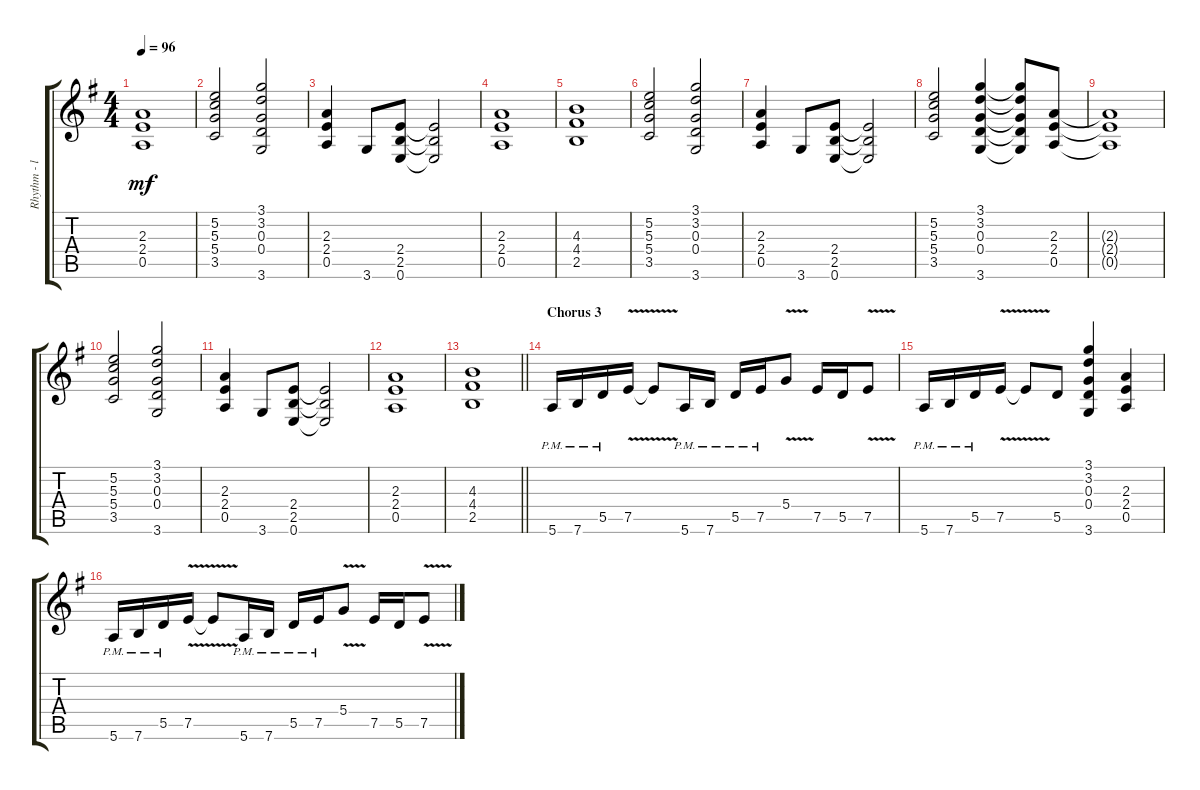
\track ("Rhythm - left" "Rhythm - l") {instrument distortionguitar}
\staff {score tabs}
\tuning (E4 B3 G3 D3 A2 E2) {hide}
\ts (4 4)
\tempo 96
\clef g2
\ks g
(2.3{t} 2.4{t} 0.5{t}).1{dy mf} |
(5.2 5.3 5.4 3.5).2 (3.1 3.2 0.3 0.4 3.6).2 |
(2.3 2.4 0.5).4 3.6.8 (2.4 2.5 0.6).8 (2.4{t} 2.5{t} 0.6{t}).2 |
(2.3 2.4 0.5).1 |
(4.3 4.4 2.5).1 |
(5.2 5.3 5.4 3.5).2 (3.1 3.2 0.3 0.4 3.6).2 |
(2.3 2.4 0.5).4 3.6.8 (2.4 2.5 0.6).8 (2.4{t} 2.5{t} 0.6{t}).2 |
(5.2 5.3 5.4 3.5).2 (3.1 3.2 0.3 0.4 3.6).4 (3.1{t} 3.2{t} 0.3{t} 0.4{t} 3.6{t}).8 (2.3 2.4 0.5).8 |
(2.3{t} 2.4{t} 0.5{t}).1 |
(5.2 5.3 5.4 3.5).2 (3.1 3.2 0.3 0.4 3.6).2 |
(2.3 2.4 0.5).4 3.6.8 (2.4 2.5 0.6).8 (2.4{t} 2.5{t} 0.6{t}).2 |
(2.3 2.4 0.5).1 |
\barLineRight lightlight
(4.3 4.4 2.5).1 |
\section ("" "Chorus 3")
5.6{pm}.16 7.6{pm}.16 5.5{pm}.16 7.5{v}.16 7.5{t}.8 5.6{pm}.16 7.6{pm}.16 5.5{pm}.16 7.5{pm}.16 5.4{v}.8 7.5.16 5.5.16 7.5{v}.8 |
5.6{pm}.16 7.6{pm}.16 5.5{pm}.16 7.5{v}.16 7.5{t}.8 5.5.8 (3.1 3.2 0.3 0.4 3.6).4 (2.3 2.4 0.5).4 |
5.6{pm}.16 7.6{pm}.16 5.5{pm}.16 7.5{v}.16 7.5{t}.8 5.6{pm}.16 7.6{pm}.16 5.5{pm}.16 7.5{pm}.16 5.4{v}.8 7.5.16 5.5.16 7.5{v}.8
